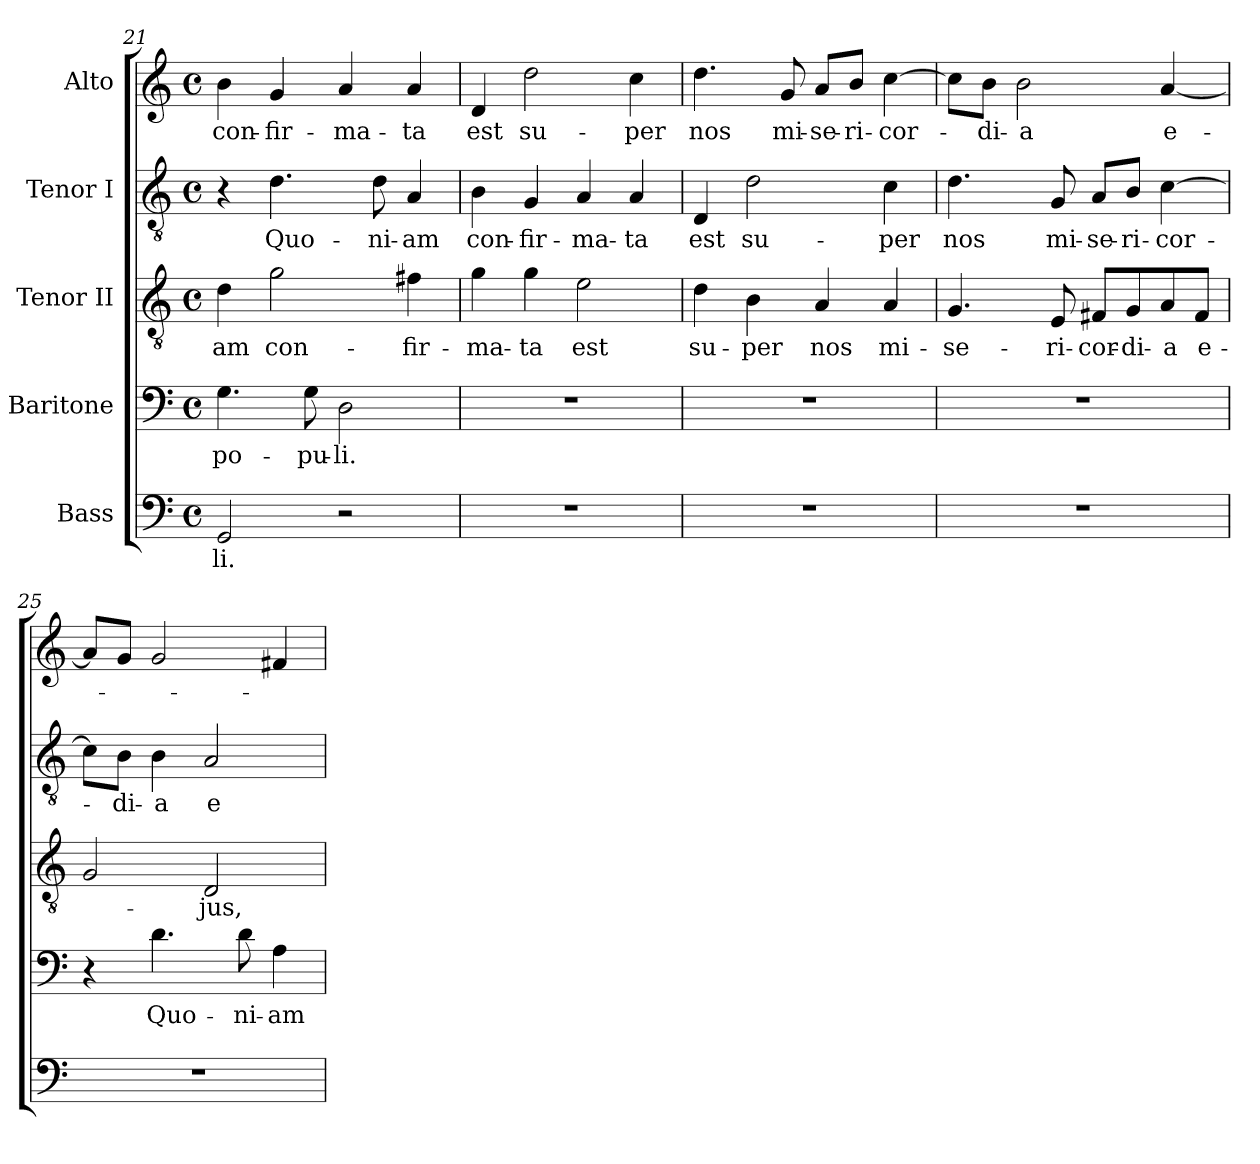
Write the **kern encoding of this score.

**kern	**text	**kern	**text	**kern	**text	**kern	**text	**kern	**text
*part5	*part5	*part4	*part4	*part3	*part3	*part2	*part2	*part1	*part1
*staff5	*staff5	*staff4	*staff4	*staff3	*staff3	*staff2	*staff2	*staff1	*staff1
*I"Bass	*	*I"Baritone	*	*I"Tenor II	*	*I"Tenor I	*	*I"Alto	*
!!LO:PB:g=z
*clefF4	*	*clefF4	*	*clefGv2	*	*clefGv2	*	*clefG2	*
*	*	*ITrd7c12	*	*	*	*	*	*	*
*k[]	*	*k[]	*	*k[]	*	*k[]	*	*k[]	*
*C:	*	*C:	*	*C:	*	*C:	*	*C:	*
*M4/4	*	*M4/4	*	*M4/4	*	*M4/4	*	*M4/4	*
*met(c)	*	*met(c)	*	*met(c)	*	*met(c)	*	*met(c)	*
=21	=21	=21	=21	=21	=21	=21	=21	=21	=21
!	!LO:LY:b:color=#000000	!	!	!	!	!	!	!	!
!	!	!	!LO:LY:b:color=#000000	!	!	!	!	!	!
!	!	!	!	!	!LO:LY:b:color=#000000	!	!	!	!
!	!	!	!	!	!	!	!	!	!LO:LY:b:color=#000000
2GGi/	-li.	4.GGi\	po-	4di\	-am	4r	.	4bi\	con-
!	!	!	!	!	!LO:LY:b:color=#000000	!	!	!	!
!	!	!	!	!	!	!	!LO:LY:b:color=#000000	!	!
!	!	!	!	!	!	!	!	!	!LO:LY:b:color=#000000
.	.	.	.	2gi\	con-	4.di\	Quo-	4gi/	-fir-
!	!	!	!LO:LY:b:color=#000000	!	!	!	!	!	!
.	.	8GGi\	-pu-	.	.	.	.	.	.
!	!	!	!LO:LY:b:color=#000000	!	!	!	!	!	!
!	!	!	!	!	!	!	!	!	!LO:LY:b:color=#000000
2r	.	2DDi\	-li.	.	.	.	.	4ai/	-ma-
!	!	!	!	!	!	!	!LO:LY:b:color=#000000	!	!
.	.	.	.	.	.	8di\	-ni-	.	.
!	!	!	!	!	!LO:LY:b:color=#000000	!	!	!	!
!	!	!	!	!	!	!	!LO:LY:b:color=#000000	!	!
!	!	!	!	!	!	!	!	!	!LO:LY:b:color=#000000
.	.	.	.	4f#Xi\	-fir-	4Ai/	-am	4ai/	-ta
=22	=22	=22	=22	=22	=22	=22	=22	=22	=22
!	!	!	!	!	!LO:LY:b:color=#000000	!	!	!	!
!	!	!	!	!	!	!	!LO:LY:b:color=#000000	!	!
!	!	!	!	!	!	!	!	!	!LO:LY:b:color=#000000
1r	.	1r	.	4gi\	-ma-	4Bi\	con-	4di/	est
!	!	!	!	!	!LO:LY:b:color=#000000	!	!	!	!
!	!	!	!	!	!	!	!LO:LY:b:color=#000000	!	!
!	!	!	!	!	!	!	!	!	!LO:LY:b:color=#000000
.	.	.	.	4gi\	-ta	4Gi/	-fir-	2ddi\	su-
!	!	!	!	!	!LO:LY:b:color=#000000	!	!	!	!
!	!	!	!	!	!	!	!LO:LY:b:color=#000000	!	!
.	.	.	.	2ei\	est	4Ai/	-ma-	.	.
!	!	!	!	!	!	!	!LO:LY:b:color=#000000	!	!
!	!	!	!	!	!	!	!	!	!LO:LY:b:color=#000000
.	.	.	.	.	.	4Ai/	-ta	4cci\	-per
=23	=23	=23	=23	=23	=23	=23	=23	=23	=23
!	!	!	!	!	!LO:LY:b:color=#000000	!	!	!	!
!	!	!	!	!	!	!	!LO:LY:b:color=#000000	!	!
!	!	!	!	!	!	!	!	!	!LO:LY:b:color=#000000
1r	.	1r	.	4di\	su-	4Di/	est	4.ddi\	nos
!	!	!	!	!	!LO:LY:b:color=#000000	!	!	!	!
!	!	!	!	!	!	!	!LO:LY:b:color=#000000	!	!
.	.	.	.	4Bi\	-per	2di\	su-	.	.
!	!	!	!	!	!	!	!	!	!LO:LY:b:color=#000000
.	.	.	.	.	.	.	.	8gi/	mi-
!	!	!	!	!	!LO:LY:b:color=#000000	!	!	!	!
!	!	!	!	!	!	!	!	!	!LO:LY:b:color=#000000
.	.	.	.	4Ai/	nos	.	.	8ai/L	-se-
!	!	!	!	!	!	!	!	!	!LO:LY:b:color=#000000
.	.	.	.	.	.	.	.	8bi/J	-ri-
!	!	!	!	!	!LO:LY:b:color=#000000	!	!	!	!
!	!	!	!	!	!	!	!LO:LY:b:color=#000000	!	!
!	!	!	!	!	!	!	!	!	!LO:LY:b:color=#000000
.	.	.	.	4Ai/	mi-	4ci\	-per	[>4cci\	-cor-
=24	=24	=24	=24	=24	=24	=24	=24	=24	=24
!	!	!	!	!	!LO:LY:b:color=#000000	!	!	!	!
!	!	!	!	!	!	!	!LO:LY:b:color=#000000	!	!
1r	.	1r	.	4.Gi/	-se-	4.di\	nos	8cci\L]	.
!	!	!	!	!	!	!	!	!	!LO:LY:b:color=#000000
.	.	.	.	.	.	.	.	8bi\J	-di-
!	!	!	!	!	!	!	!	!	!LO:LY:b:color=#000000
.	.	.	.	.	.	.	.	2bi\	-a
!	!	!	!	!	!LO:LY:b:color=#000000	!	!	!	!
!	!	!	!	!	!	!	!LO:LY:b:color=#000000	!	!
.	.	.	.	8Ei/	-ri-	8Gi/	mi-	.	.
!	!	!	!	!	!LO:LY:b:color=#000000	!	!	!	!
!	!	!	!	!	!	!	!LO:LY:b:color=#000000	!	!
.	.	.	.	8F#Xi/L	-cor-	8Ai/L	-se-	.	.
!	!	!	!	!	!LO:LY:b:color=#000000	!	!	!	!
!	!	!	!	!	!	!	!LO:LY:b:color=#000000	!	!
.	.	.	.	8Gi/	-di-	8Bi/J	-ri-	.	.
!	!	!	!	!	!LO:LY:b:color=#000000	!	!	!	!
!	!	!	!	!	!	!	!LO:LY:b:color=#000000	!	!
!	!	!	!	!	!	!	!	!	!LO:LY:b:color=#000000
.	.	.	.	8Ai/	-a	[>4ci\	-cor-	[<4ai/	e-
!	!	!	!	!	!LO:LY:b:color=#000000	!	!	!	!
.	.	.	.	8F#i/J	e-	.	.	.	.
=25	=25	=25	=25	=25	=25	=25	=25	=25	=25
1r	.	4r	.	2Gi/	.	8ci\L]	.	8ai/L]	.
!	!	!	!	!	!	!	!LO:LY:b:color=#000000	!	!
.	.	.	.	.	.	8Bi\J	-di-	8gi/J	.
!	!	!	!LO:LY:b:color=#000000	!	!	!	!	!	!
!	!	!	!	!	!	!	!LO:LY:b:color=#000000	!	!
.	.	4.Di\	Quo-	.	.	4Bi\	-a	2gi/	.
!	!	!	!	!	!LO:LY:b:color=#000000	!	!	!	!
!	!	!	!	!	!	!	!LO:LY:b:color=#000000	!	!
.	.	.	.	2Di/	-jus,	2Ai/	e-	.	.
!	!	!	!LO:LY:b:color=#000000	!	!	!	!	!	!
.	.	8Di\	-ni-	.	.	.	.	.	.
!	!	!	!LO:LY:b:color=#000000	!	!	!	!	!	!
.	.	4AAi\	-am	.	.	.	.	4f#Xi/	.
=	=	=	=	=	=	=	=	=	=
*-	*-	*-	*-	*-	*-	*-	*-	*-	*-
